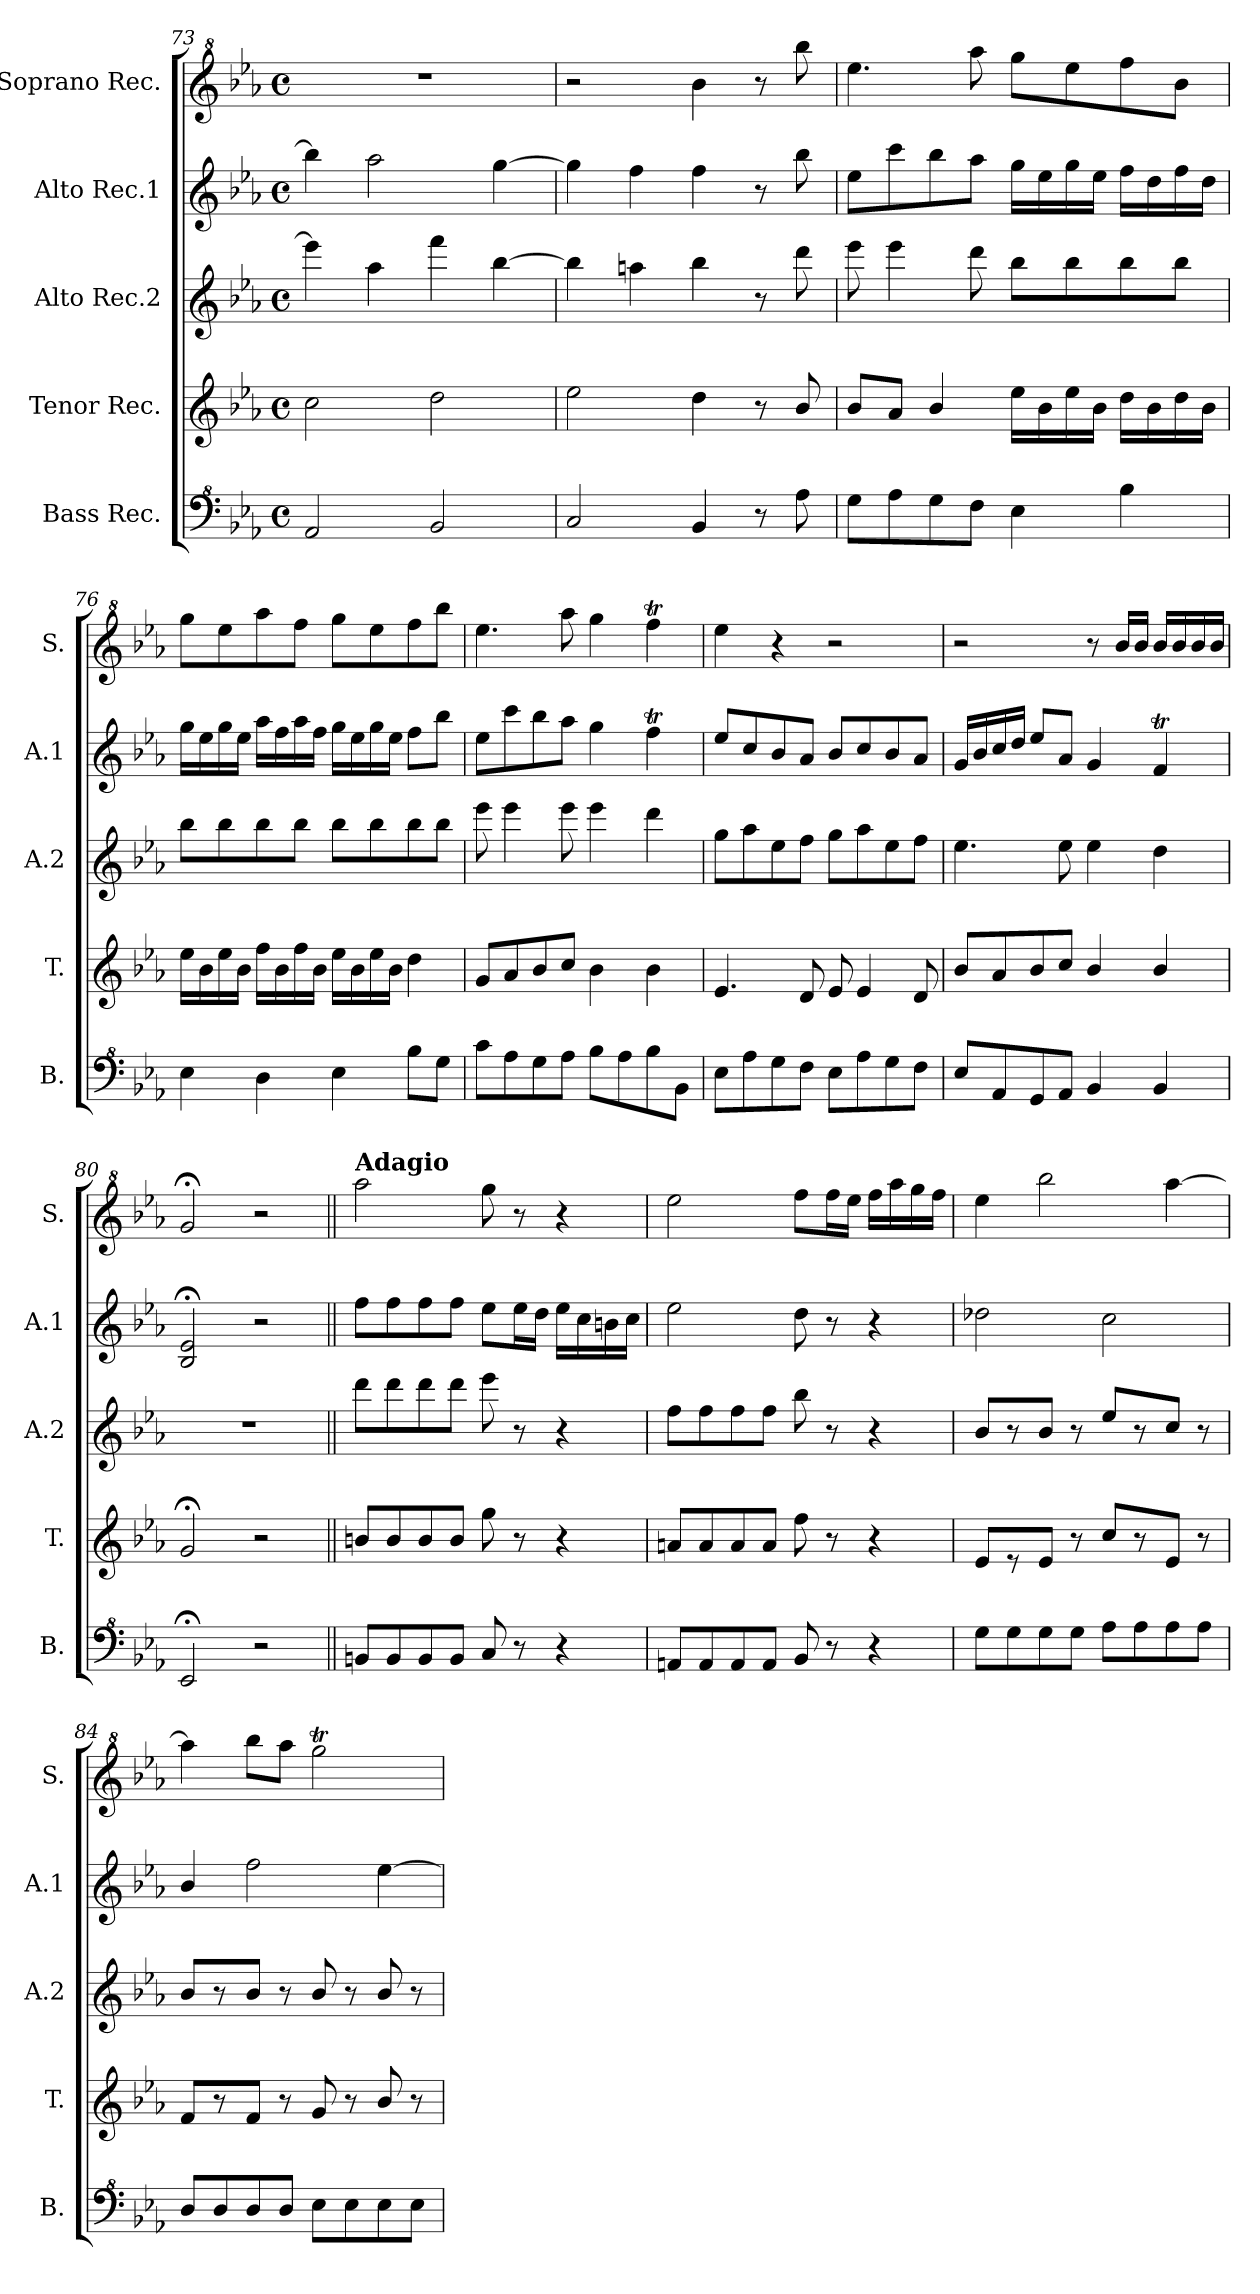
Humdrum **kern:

**kern	**kern	**kern	**kern	**kern
*part5	*part4	*part3	*part2	*part1
*staff5	*staff4	*staff3	*staff2	*staff1
*I"Bass Rec.	*I"Tenor Rec.	*I"Alto Rec.2	*I"Alto Rec.1	*I"Soprano Rec.
*I'B.	*I'T.	*I'A.2	*I'A.1	*I'S.
*clefF^4	*clefG2	*clefG2	*clefG2	*clefG^2
*k[b-e-a-]	*k[b-e-a-]	*k[b-e-a-]	*k[b-e-a-]	*k[b-e-a-]
*E-:	*E-:	*E-:	*E-:	*E-:
*M4/4	*M4/4	*M4/4	*M4/4	*M4/4
*met(c)	*met(c)	*met(c)	*met(c)	*met(c)
=73	=73	=73	=73	=73
2A-/	2cc\	4eee-\]	4bb-\]	1r
.	.	4aa-\	2aa-\	.
2B-/	2dd\	4fff\	.	.
.	.	[4bb-\	[4gg\	.
=74	=74	=74	=74	=74
2c/	2ee-\	4bb-\]	4gg\]	2r
.	.	4aan\	4ff\	.
4B-/	4dd\	4bb-\	4ff\	4bb-\
8r	8r	8r	8r	8r
8a-\	8b-/	8ddd\	8bb-\	8bbb-\
=75	=75	=75	=75	=75
8g\L	8b-/L	8eee-\	8ee-\L	4.eee-\
8a-\	8a-/J	4eee-\	8ccc\	.
8g\	4b-/	.	8bb-\	.
8f\J	.	8ddd\	8aa-\J	8aaa-\
4e-\	16ee-\LL	8bb-\L	16gg\LL	8ggg\L
.	16b-\	.	16ee-\	.
.	16ee-\	8bb-\	16gg\	8eee-\
.	16b-\JJ	.	16ee-\JJ	.
4b-\	16dd\LL	8bb-\	16ff\LL	8fff\
.	16b-\	.	16dd\	.
.	16dd\	8bb-\J	16ff\	8bb-\J
.	16b-\JJ	.	16dd\JJ	.
=76	=76	=76	=76	=76
4e-\	16ee-\LL	8bb-\L	16gg\LL	8ggg\L
.	16b-\	.	16ee-\	.
.	16ee-\	8bb-\	16gg\	8eee-\
.	16b-\JJ	.	16ee-\JJ	.
4d\	16ff\LL	8bb-\	16aa-\LL	8aaa-\
.	16b-\	.	16ff\	.
.	16ff\	8bb-\J	16aa-\	8fff\J
.	16b-\JJ	.	16ff\JJ	.
4e-\	16ee-\LL	8bb-\L	16gg\LL	8ggg\L
.	16b-\	.	16ee-\	.
.	16ee-\	8bb-\	16gg\	8eee-\
.	16b-\JJ	.	16ee-\JJ	.
8b-\L	4dd\	8bb-\	8ff\L	8fff\
8g\J	.	8bb-\J	8bb-\J	8bbb-\J
=77	=77	=77	=77	=77
8cc\L	8g/L	8eee-\	8ee-\L	4.eee-\
8a-\	8a-/	4eee-\	8ccc\	.
8g\	8b-/	.	8bb-\	.
8a-\J	8cc/J	8eee-\	8aa-\J	8aaa-\
8b-\L	4b-\	4eee-\	4gg\	4ggg\
8a-\	.	.	.	.
8b-\	4b-\	4ddd\	4ffT\	4fffT\
8B-\J	.	.	.	.
!!LO:LB:g=z
=78	=78	=78	=78	=78
8e-\L	4.e-/	8gg\L	8ee-/L	4eee-\
8a-\	.	8aa-\	8cc/	.
8g\	.	8ee-\	8b-/	4r
8f\J	8d/	8ff\J	8a-/J	.
8e-\L	8e-/	8gg\L	8b-/L	2r
8a-\	4e-/	8aa-\	8cc/	.
8g\	.	8ee-\	8b-/	.
8f\J	8d/	8ff\J	8a-/J	.
=79	=79	=79	=79	=79
8e-/L	8b-/L	4.ee-\	16g/LL	2r
.	.	.	16b-/	.
8A-/	8a-/	.	16cc/	.
.	.	.	16dd/JJ	.
8G/	8b-/	.	8ee-/L	.
8A-/J	8cc/J	8ee-\	8a-/J	.
4B-/	4b-/	4ee-\	4g/	8r
.	.	.	.	16bb-/LL
.	.	.	.	16bb-/JJ
4B-/	4b-/	4dd\	4fT/	16bb-/LL
.	.	.	.	16bb-/
.	.	.	.	16bb-/
.	.	.	.	16bb-/JJ
=80	=80	=80	=80	=80
2E-;</	2g;</	1r	2B-/;< 2e-/;<	2gg;</
2r	2r	.	2r	2r
=81||	=81||	=81||	=81||	=81||
*	*	*	*	*MM40
!	!	!	!	!LO:TX:a:B:t=Adagio
8Bn/L	8bn/L	8ddd\L	8ff\L	2aaa-\
8B/	8b/	8ddd\	8ff\	.
8B/	8b/	8ddd\	8ff\	.
8B/J	8b/J	8ddd\J	8ff\J	.
8c/	8gg\	8eee-\	8ee-\L	8ggg\
8r	8r	8r	16ee-\L	8r
.	.	.	16dd\JJ	.
4r	4r	4r	16ee-\LL	4r
.	.	.	16cc\	.
.	.	.	16bn\	.
.	.	.	16cc\JJ	.
=82	=82	=82	=82	=82
8An/L	8an/L	8ff\L	2ee-\	2eee-\
8A/	8a/	8ff\	.	.
8A/	8a/	8ff\	.	.
8A/J	8a/J	8ff\J	.	.
8B-/	8ff\	8bb-\	8dd\	8fff\L
8r	8r	8r	8r	16fff\L
.	.	.	.	16eee-\JJ
4r	4r	4r	4r	16fff\LL
.	.	.	.	16aaa-\
.	.	.	.	16ggg\
.	.	.	.	16fff\JJ
=83	=83	=83	=83	=83
8g\L	8e-/L	8b-/L	2dd-X\	4eee-\
8g\	8r	8r	.	.
8g\	8e-/J	8b-/J	.	2bbb-\
8g\J	8r	8r	.	.
8a-\L	8cc/L	8ee-/L	2cc\	.
8a-\	8r	8r	.	.
8a-\	8e-/J	8cc/J	.	[4aaa-\
8a-\J	8r	8r	.	.
!!LO:LB:g=z
=84	=84	=84	=84	=84
8d/L	8f/L	8b-/L	4b-/	4aaa-\]
8d/	8r	8r	.	.
8d/	8f/J	8b-/J	2ff\	8bbb-\L
8d/J	8r	8r	.	8aaa-\J
8e-\L	8g/	8b-/	.	2gggt\
8e-\	8r	8r	.	.
8e-\	8b-/	8b-/	[4ee-\	.
8e-\J	8r	8r	.	.
=	=	=	=	=
*-	*-	*-	*-	*-
